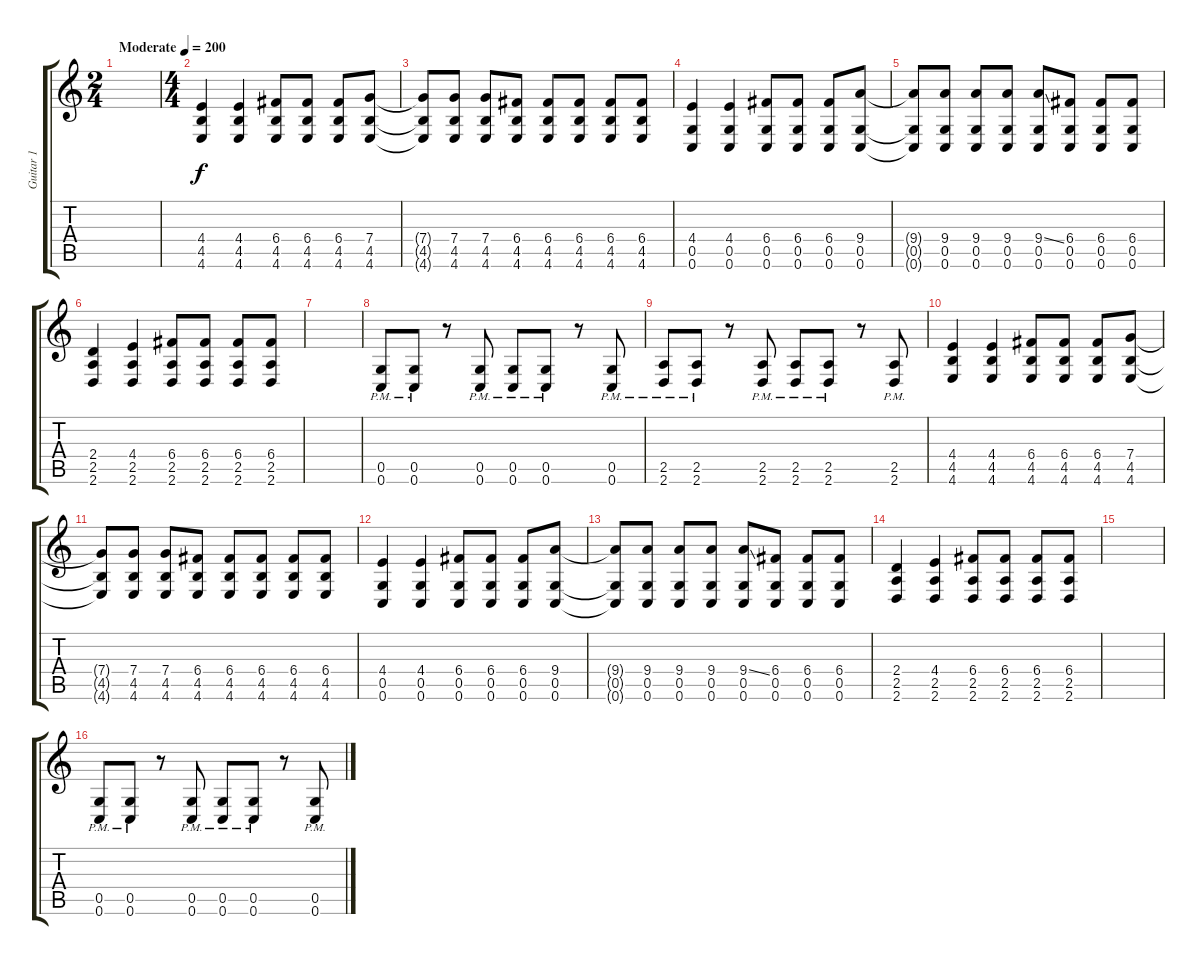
\track ("Guitar 1" "Guitar 1") {instrument distortionguitar}
\staff {score tabs}
\tuning (D4 A3 F3 C3 G2 C2) {hide}
\ts (2 4)
\tempo (200 "Moderate")
\clef g2
\ks c
|
\ts (4 4)
(4.4 4.5 4.6).4 (4.4 4.5 4.6).4 (6.4 4.5 4.6).8 (6.4 4.5 4.6).8 (6.4 4.5 4.6).8 (7.4 4.5 4.6).8 |
(7.4{t} 4.5{t} 4.6{t}).8 (7.4 4.5 4.6).8 (7.4 4.5 4.6).8 (6.4 4.5 4.6).8 (6.4 4.5 4.6).8 (6.4 4.5 4.6).8 (6.4 4.5 4.6).8 (6.4 4.5 4.6).8 |
(4.4 0.5 0.6).4 (4.4 0.5 0.6).4 (6.4 0.5 0.6).8 (6.4 0.5 0.6).8 (6.4 0.5 0.6).8 (9.4 0.5 0.6).8 |
(9.4{t} 0.5{t} 0.6{t}).8 (9.4 0.5 0.6).8 (9.4 0.5 0.6).8 (9.4 0.5 0.6).8 (9.4{ss} 0.5 0.6).8 (6.4 0.5 0.6).8 (6.4 0.5 0.6).8 (6.4 0.5 0.6).8 |
(2.4 2.5 2.6).4 (4.4 2.5 2.6).4 (6.4 2.5 2.6).8 (6.4 2.5 2.6).8 (6.4 2.5 2.6).8 (6.4 2.5 2.6).8 |
|
(0.5{pm} 0.6{pm}).8 (0.5{pm} 0.6{pm}).8 r.8 (0.5{pm} 0.6{pm}).8 (0.5{pm} 0.6{pm}).8 (0.5{pm} 0.6{pm}).8 r.8 (0.5{pm} 0.6{pm}).8 |
(2.5{pm} 2.6{pm}).8 (2.5{pm} 2.6{pm}).8 r.8 (2.5{pm} 2.6{pm}).8 (2.5{pm} 2.6{pm}).8 (2.5{pm} 2.6{pm}).8 r.8 (2.5{pm} 2.6{pm}).8 |
(4.4 4.5 4.6).4 (4.4 4.5 4.6).4 (6.4 4.5 4.6).8 (6.4 4.5 4.6).8 (6.4 4.5 4.6).8 (7.4 4.5 4.6).8 |
(7.4{t} 4.5{t} 4.6{t}).8 (7.4 4.5 4.6).8 (7.4 4.5 4.6).8 (6.4 4.5 4.6).8 (6.4 4.5 4.6).8 (6.4 4.5 4.6).8 (6.4 4.5 4.6).8 (6.4 4.5 4.6).8 |
(4.4 0.5 0.6).4 (4.4 0.5 0.6).4 (6.4 0.5 0.6).8 (6.4 0.5 0.6).8 (6.4 0.5 0.6).8 (9.4 0.5 0.6).8 |
(9.4{t} 0.5{t} 0.6{t}).8 (9.4 0.5 0.6).8 (9.4 0.5 0.6).8 (9.4 0.5 0.6).8 (9.4{ss} 0.5 0.6).8 (6.4 0.5 0.6).8 (6.4 0.5 0.6).8 (6.4 0.5 0.6).8 |
(2.4 2.5 2.6).4 (4.4 2.5 2.6).4 (6.4 2.5 2.6).8 (6.4 2.5 2.6).8 (6.4 2.5 2.6).8 (6.4 2.5 2.6).8 |
|
(0.5{pm} 0.6{pm}).8 (0.5{pm} 0.6{pm}).8 r.8 (0.5{pm} 0.6{pm}).8 (0.5{pm} 0.6{pm}).8 (0.5{pm} 0.6{pm}).8 r.8 (0.5{pm} 0.6{pm}).8
